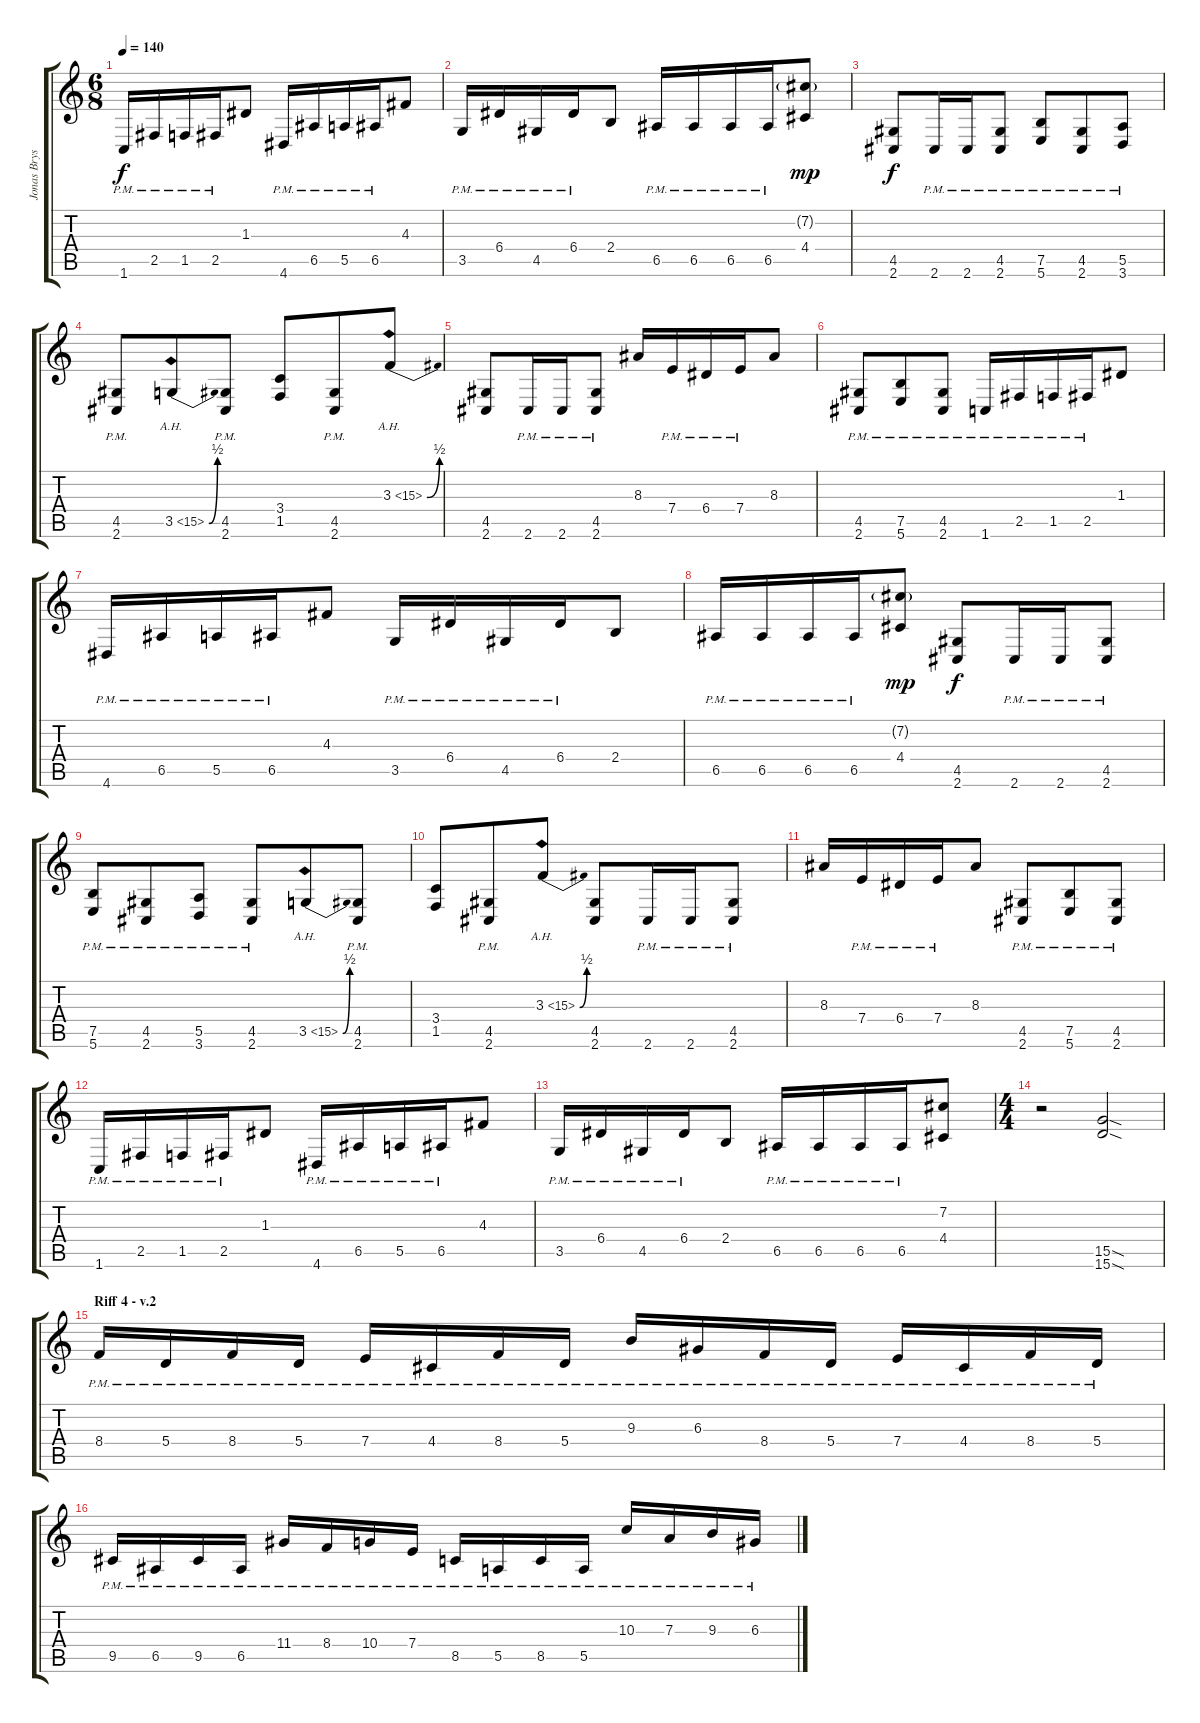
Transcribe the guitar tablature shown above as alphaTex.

\track ("Jonas Bryssling" "Jonas Brys") {instrument distortionguitar}
\staff {score tabs}
\tuning (B3 Gb3 D3 A2 E2 B1) {hide}
\ts (6 8)
\tempo 140
\clef g2
\ks c
1.6{pm}.16{dy f} 2.5{pm}.16 1.5{pm}.16 2.5{pm}.16 1.3.8 4.6{pm}.16 6.5{pm}.16 5.5{pm}.16 6.5{pm}.16 4.3.8 |
3.5{pm}.16 6.4{pm}.16 4.5{pm}.16 6.4{pm}.16 2.4.8 6.5{pm}.16 6.5{pm}.16 6.5{pm}.16 6.5{pm}.16 (7.2{g} 4.4).8{dy mp} |
(4.5 2.6).8{dy f} 2.6{pm}.16 2.6{pm}.16 (4.5{pm} 2.6{pm}).8 (7.5{pm} 5.6{pm}).8 (4.5{pm} 2.6{pm}).8 (5.5{pm} 3.6{pm}).8 |
(4.5{pm} 2.6{pm}).8 3.5{be (bend 0 0 60 2) ah 12}.8 (4.5{pm} 2.6{pm}).8 (3.4 1.5).8 (4.5{pm} 2.6{pm}).8 3.3{be (bend 0 0 60 2) ah 12}.8 |
(4.5 2.6).8 2.6{pm}.16 2.6{pm}.16 (4.5{pm} 2.6{pm}).8 8.3.16 7.4{pm}.16 6.4{pm}.16 7.4{pm}.16 8.3.8 |
(4.5{pm} 2.6{pm}).8 (7.5{pm} 5.6{pm}).8 (4.5{pm} 2.6{pm}).8 1.6{pm}.16 2.5{pm}.16 1.5{pm}.16 2.5{pm}.16 1.3.8 |
4.6{pm}.16 6.5{pm}.16 5.5{pm}.16 6.5{pm}.16 4.3.8 3.5{pm}.16 6.4{pm}.16 4.5{pm}.16 6.4{pm}.16 2.4.8 |
6.5{pm}.16 6.5{pm}.16 6.5{pm}.16 6.5{pm}.16 (7.2{g} 4.4).8{dy mp} (4.5 2.6).8{dy f} 2.6{pm}.16 2.6{pm}.16 (4.5{pm} 2.6{pm}).8 |
(7.5{pm} 5.6{pm}).8 (4.5{pm} 2.6{pm}).8 (5.5{pm} 3.6{pm}).8 (4.5{pm} 2.6{pm}).8 3.5{be (bend 0 0 60 2) ah 12}.8 (4.5{pm} 2.6{pm}).8 |
(3.4 1.5).8 (4.5{pm} 2.6{pm}).8 3.3{be (bend 0 0 60 2) ah 12}.8 (4.5 2.6).8 2.6{pm}.16 2.6{pm}.16 (4.5{pm} 2.6{pm}).8 |
8.3.16 7.4{pm}.16 6.4{pm}.16 7.4{pm}.16 8.3.8 (4.5{pm} 2.6{pm}).8 (7.5{pm} 5.6{pm}).8 (4.5{pm} 2.6{pm}).8 |
1.6{pm}.16 2.5{pm}.16 1.5{pm}.16 2.5{pm}.16 1.3.8 4.6{pm}.16 6.5{pm}.16 5.5{pm}.16 6.5{pm}.16 4.3.8 |
3.5{pm}.16 6.4{pm}.16 4.5{pm}.16 6.4{pm}.16 2.4.8 6.5{pm}.16 6.5{pm}.16 6.5{pm}.16 6.5{pm}.16 (7.2 4.4).8 |
\ts (4 4)
r.2 (15.5{sod} 15.6{sod}).2 |
\section ("" "Riff 4 - v.2")
8.4{pm}.16 5.4{pm}.16 8.4{pm}.16 5.4{pm}.16 7.4{pm}.16 4.4{pm}.16 8.4{pm}.16 5.4{pm}.16 9.3{pm}.16 6.3{pm}.16 8.4{pm}.16 5.4{pm}.16 7.4{pm}.16 4.4{pm}.16 8.4{pm}.16 5.4{pm}.16 |
9.5{pm}.16 6.5{pm}.16 9.5{pm}.16 6.5{pm}.16 11.4{pm}.16 8.4{pm}.16 10.4{pm}.16 7.4{pm}.16 8.5{pm}.16 5.5{pm}.16 8.5{pm}.16 5.5{pm}.16 10.3{pm}.16 7.3{pm}.16 9.3{pm}.16 6.3{pm}.16
